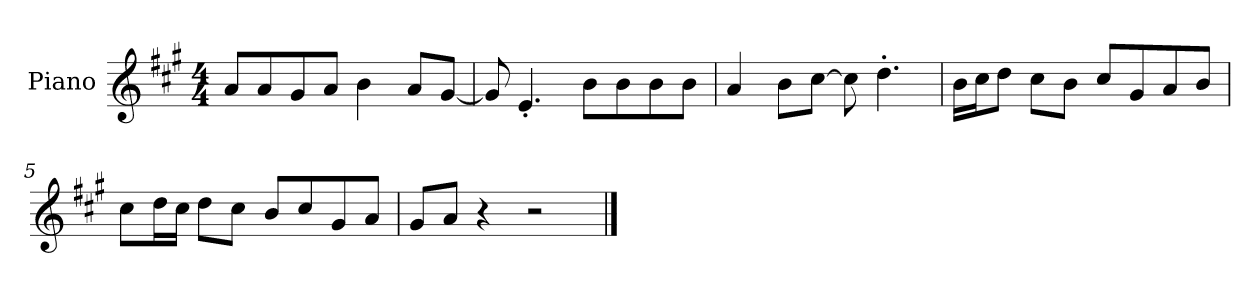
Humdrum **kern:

**kern
*part1
*staff1
*I"Piano
*I'P-no
*clefG2
*k[f#c#g#]
*M4/4
*MM90
=1
8a/L
8a/
8g#/
8a/J
4b\
8a/L
[8g#/J
=2
8g#/]
4.e'/
8b\L
8b\
8b\
8b\J
=3
4a/
8b\L
[8cc#\J
8cc#\]
4.dd'\
=4
16b\LL
16cc#\J
8dd\J
8cc#\L
8b\J
8cc#/L
8g#/
8a/
8b/J
=5
8cc#\L
16dd\L
16cc#\JJ
8dd\L
8cc#\J
8b/L
8cc#/
8g#/
8a/J
!!LO:LB:g=z
=6
8g#/L
8a/J
4r
2r
==
*-
